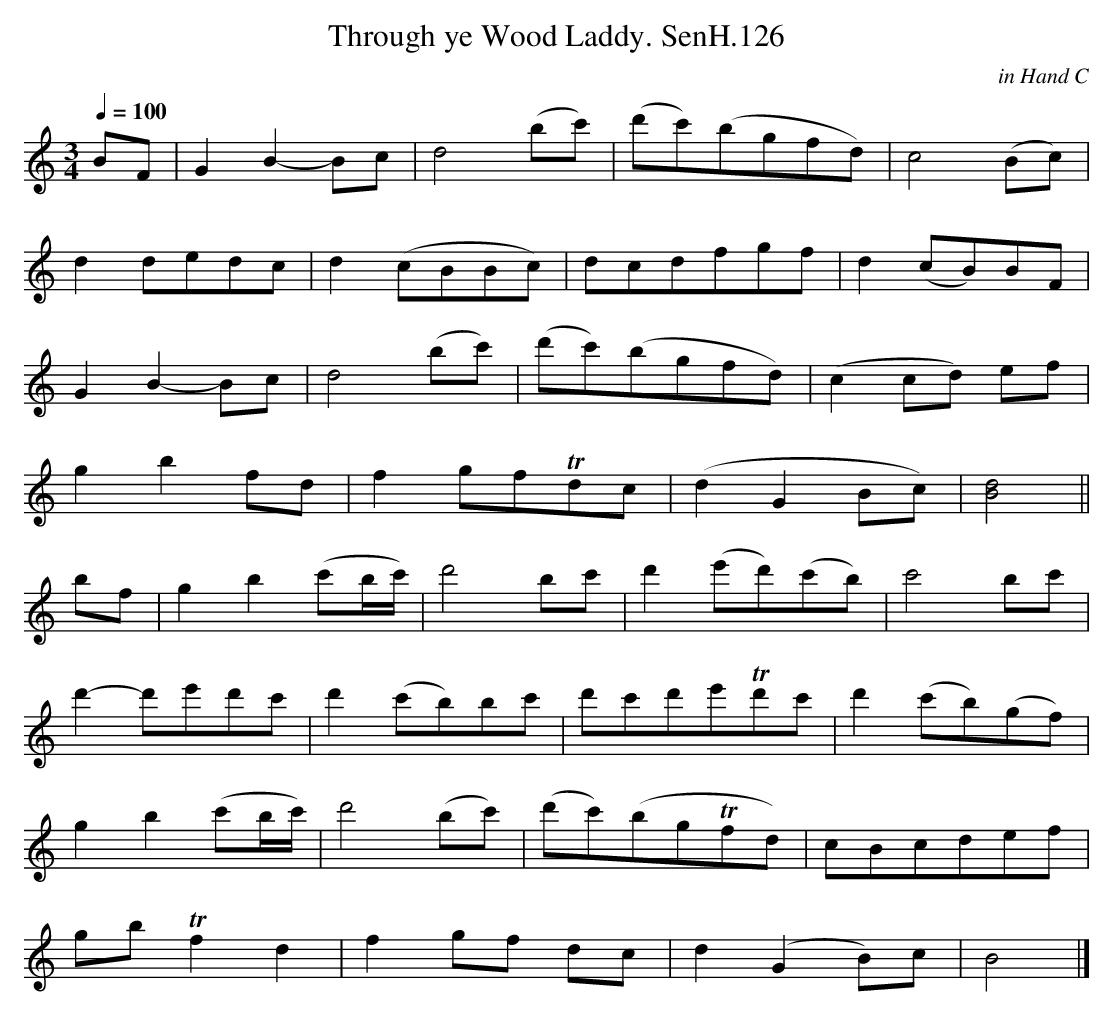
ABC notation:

X:1
T:Through ye Wood Laddy. SenH.126
C:in Hand C
Q:1/4=100
M:3/4
L:1/8
K:C
BF | G2B2-Bc | d4(bc') | (d'c')(bgfd) | c4(Bc) |
d2dedc | d2(cBBc) | dcdfgf | d2(cB)BF|
G2B2-Bc | d4(bc') | (d'c')(bgfd) | (c2cd) ef |
g2b2fd | f2gfTdc | (d2G2Bc) | [B4d4] ||
bf |g2 b2 (c'b/c'/) | d'4bc' | d'2(e'd')(c'b) | c'4bc' |
d'2-d'e'd'c' | d'2(c'b)bc' | d'c'd'e'Td'c' | d'2(c'b)(gf) |
g2 b2 (c'b/c'/) | d'4(bc') | (d'c')(bgTfd) | cBcdef |
gb Tf2d2 | f2gf dc | d2(G2B)c | B4 |]
